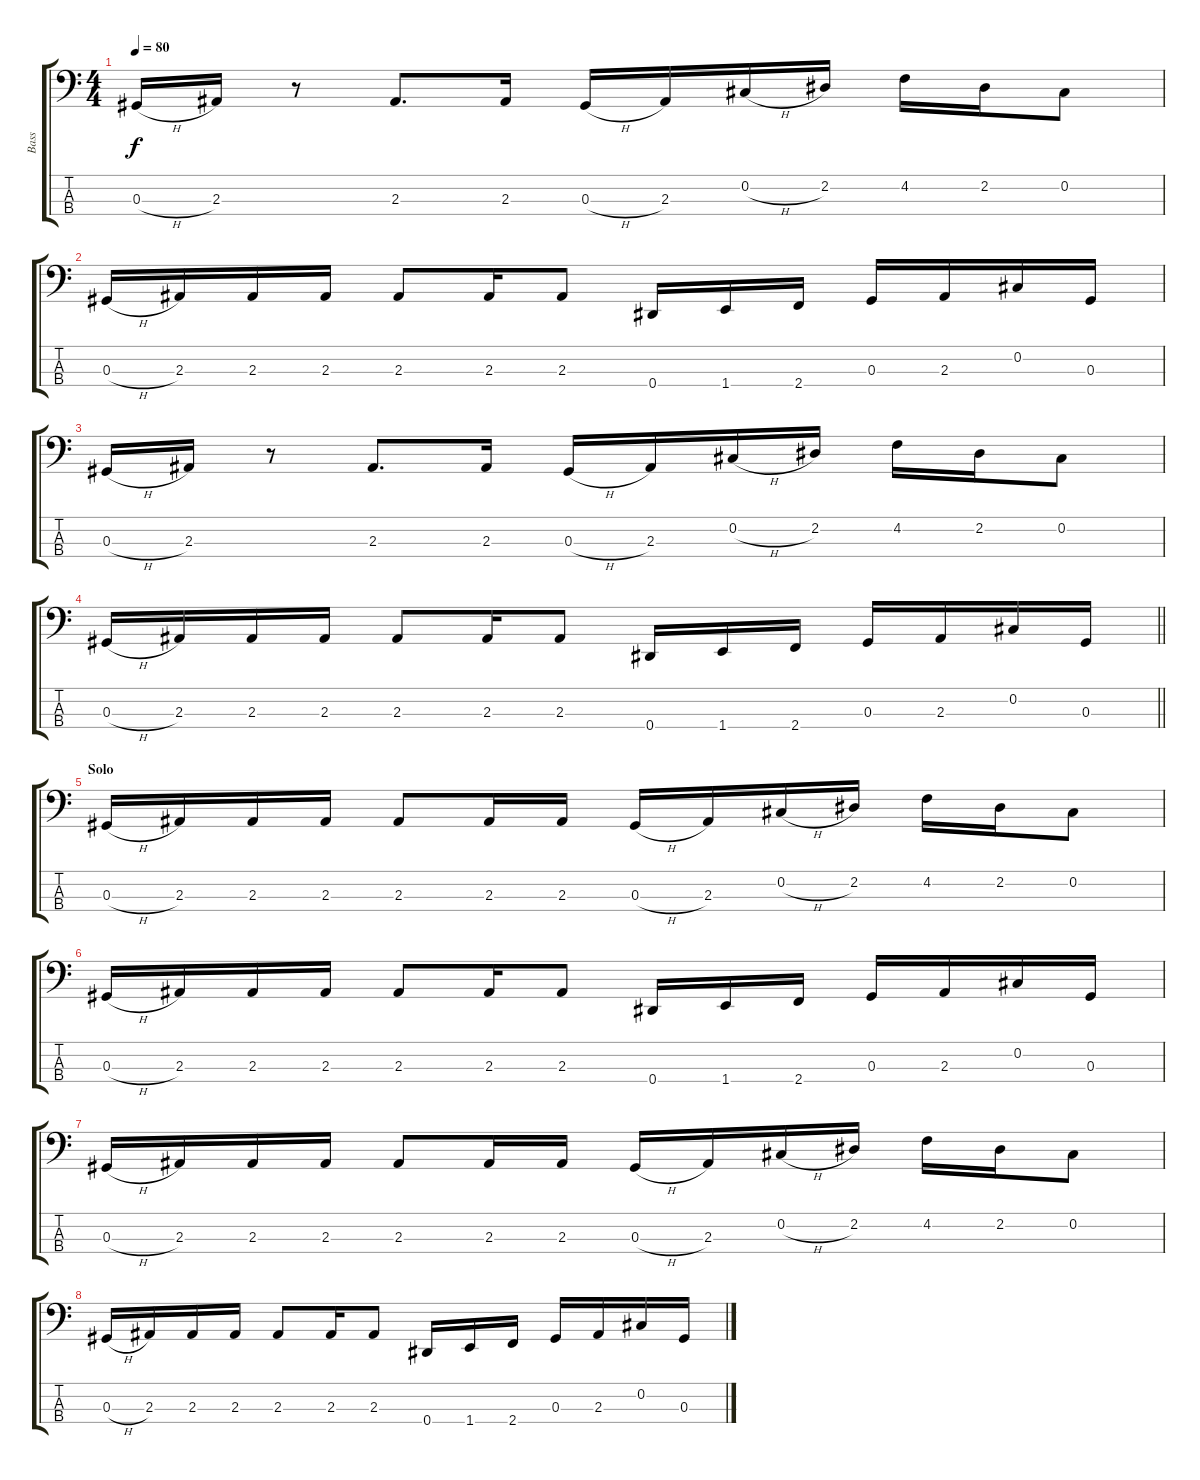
\track ("Bass" "Bass") {instrument electricbassfinger}
\staff {score tabs}
\tuning (Gb2 Db2 Ab1 Eb1) {hide}
\ts (4 4)
\tempo 80
\clef f4
\ks c
0.3{h}.16{dy f} 2.3.16 r.8 2.3.8{d} 2.3.16 0.3{h}.16 2.3.16 0.2{h}.16 2.2.16 4.2.16 2.2.16 0.2.8 |
0.3{h}.16 2.3.16 2.3.16 2.3.16 2.3.8 2.3.16 2.3.8 0.4.16 1.4.16 2.4.16 0.3.16 2.3.16 0.2.16 0.3.16 |
0.3{h}.16 2.3.16 r.8 2.3.8{d} 2.3.16 0.3{h}.16 2.3.16 0.2{h}.16 2.2.16 4.2.16 2.2.16 0.2.8 |
\barLineRight lightlight
0.3{h}.16 2.3.16 2.3.16 2.3.16 2.3.8 2.3.16 2.3.8 0.4.16 1.4.16 2.4.16 0.3.16 2.3.16 0.2.16 0.3.16 |
\section ("" "Solo")
0.3{h}.16 2.3.16 2.3.16 2.3.16 2.3.8 2.3.16 2.3.16 0.3{h}.16 2.3.16 0.2{h}.16 2.2.16 4.2.16 2.2.16 0.2.8 |
0.3{h}.16 2.3.16 2.3.16 2.3.16 2.3.8 2.3.16 2.3.8 0.4.16 1.4.16 2.4.16 0.3.16 2.3.16 0.2.16 0.3.16 |
0.3{h}.16 2.3.16 2.3.16 2.3.16 2.3.8 2.3.16 2.3.16 0.3{h}.16 2.3.16 0.2{h}.16 2.2.16 4.2.16 2.2.16 0.2.8 |
0.3{h}.16 2.3.16 2.3.16 2.3.16 2.3.8 2.3.16 2.3.8 0.4.16 1.4.16 2.4.16 0.3.16 2.3.16 0.2.16 0.3.16
